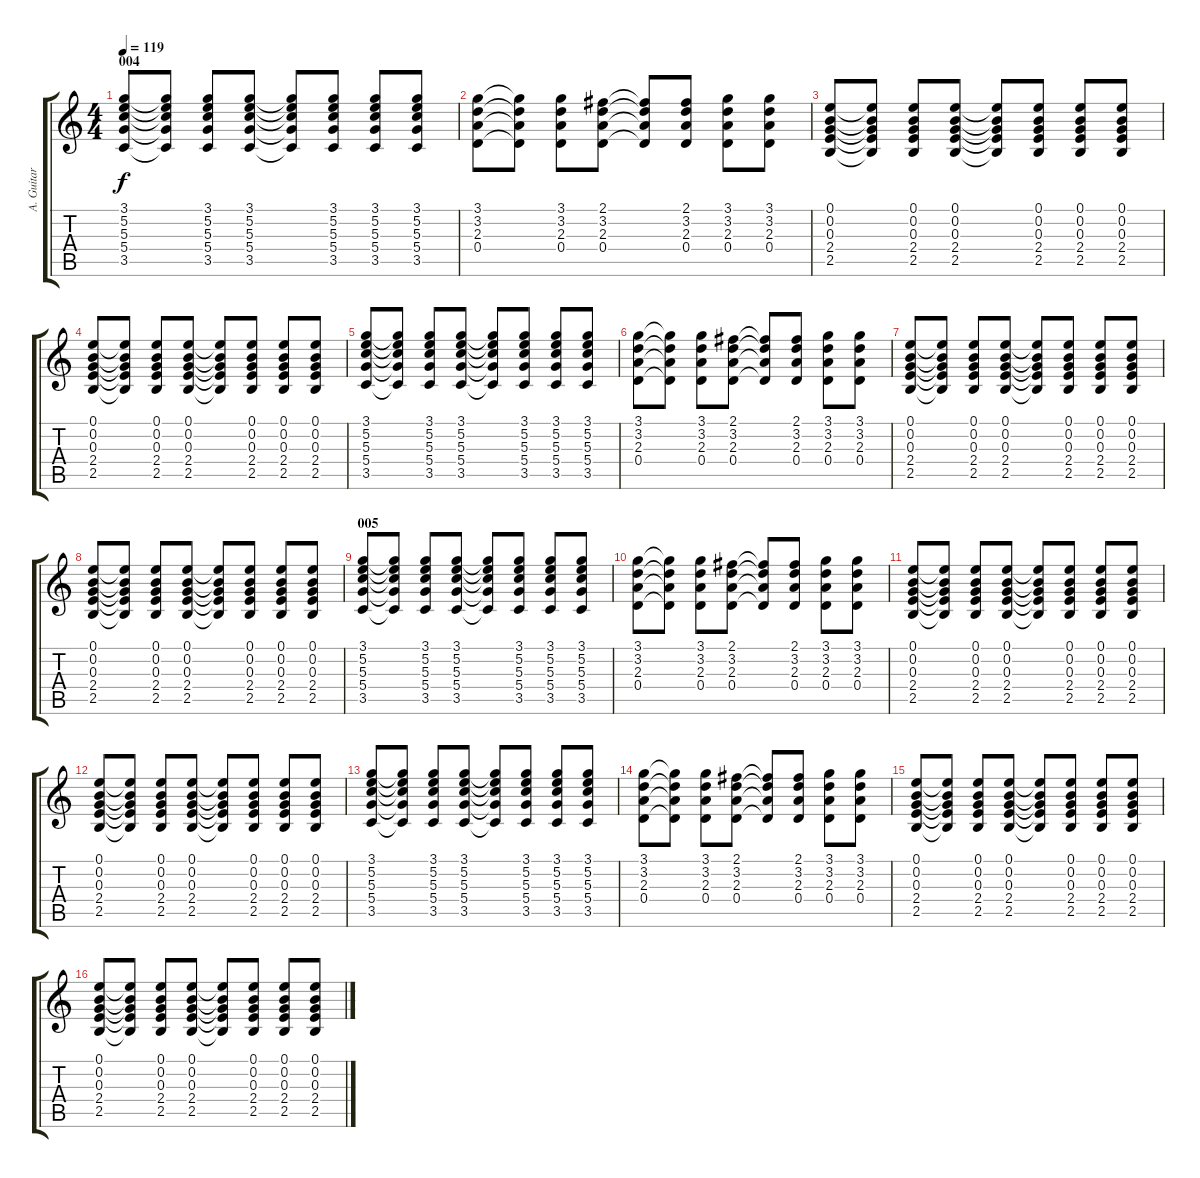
\track ("A. Guitar" "A. Guitar") {instrument acousticguitarsteel}
\staff {score tabs}
\tuning (E4 B3 G3 D3 A2 E2) {hide}
\ts (4 4)
\section ("" "004")
\tempo 119
\clef g2
\ks c
(3.1 5.2 5.3 5.4 3.5).8{dy f} (3.1{t} 5.2{t} 5.3{t} 5.4{t} 3.5{t}).8 (3.1 5.2 5.3 5.4 3.5).8 (3.1 5.2 5.3 5.4 3.5).8 (3.1{t} 5.2{t} 5.3{t} 5.4{t} 3.5{t}).8 (3.1 5.2 5.3 5.4 3.5).8 (3.1 5.2 5.3 5.4 3.5).8 (3.1 5.2 5.3 5.4 3.5).8 |
(3.1 3.2 2.3 0.4).8 (3.1{t} 3.2{t} 2.3{t} 0.4{t}).8 (3.1 3.2 2.3 0.4).8 (2.1 3.2 2.3 0.4).8 (2.1{t} 3.2{t} 2.3{t} 0.4{t}).8 (2.1 3.2 2.3 0.4).8 (3.1 3.2 2.3 0.4).8 (3.1 3.2 2.3 0.4).8 |
(0.1 0.2 0.3 2.4 2.5).8 (0.1{t} 0.2{t} 0.3{t} 2.4{t} 2.5{t}).8 (0.1 0.2 0.3 2.4 2.5).8 (0.1 0.2 0.3 2.4 2.5).8 (0.1{t} 0.2{t} 0.3{t} 2.4{t} 2.5{t}).8 (0.1 0.2 0.3 2.4 2.5).8 (0.1 0.2 0.3 2.4 2.5).8 (0.1 0.2 0.3 2.4 2.5).8 |
(0.1 0.2 0.3 2.4 2.5).8 (0.1{t} 0.2{t} 0.3{t} 2.4{t} 2.5{t}).8 (0.1 0.2 0.3 2.4 2.5).8 (0.1 0.2 0.3 2.4 2.5).8 (0.1{t} 0.2{t} 0.3{t} 2.4{t} 2.5{t}).8 (0.1 0.2 0.3 2.4 2.5).8 (0.1 0.2 0.3 2.4 2.5).8 (0.1 0.2 0.3 2.4 2.5).8 |
(3.1 5.2 5.3 5.4 3.5).8 (3.1{t} 5.2{t} 5.3{t} 5.4{t} 3.5{t}).8 (3.1 5.2 5.3 5.4 3.5).8 (3.1 5.2 5.3 5.4 3.5).8 (3.1{t} 5.2{t} 5.3{t} 5.4{t} 3.5{t}).8 (3.1 5.2 5.3 5.4 3.5).8 (3.1 5.2 5.3 5.4 3.5).8 (3.1 5.2 5.3 5.4 3.5).8 |
(3.1 3.2 2.3 0.4).8 (3.1{t} 3.2{t} 2.3{t} 0.4{t}).8 (3.1 3.2 2.3 0.4).8 (2.1 3.2 2.3 0.4).8 (2.1{t} 3.2{t} 2.3{t} 0.4{t}).8 (2.1 3.2 2.3 0.4).8 (3.1 3.2 2.3 0.4).8 (3.1 3.2 2.3 0.4).8 |
(0.1 0.2 0.3 2.4 2.5).8 (0.1{t} 0.2{t} 0.3{t} 2.4{t} 2.5{t}).8 (0.1 0.2 0.3 2.4 2.5).8 (0.1 0.2 0.3 2.4 2.5).8 (0.1{t} 0.2{t} 0.3{t} 2.4{t} 2.5{t}).8 (0.1 0.2 0.3 2.4 2.5).8 (0.1 0.2 0.3 2.4 2.5).8 (0.1 0.2 0.3 2.4 2.5).8 |
(0.1 0.2 0.3 2.4 2.5).8 (0.1{t} 0.2{t} 0.3{t} 2.4{t} 2.5{t}).8 (0.1 0.2 0.3 2.4 2.5).8 (0.1 0.2 0.3 2.4 2.5).8 (0.1{t} 0.2{t} 0.3{t} 2.4{t} 2.5{t}).8 (0.1 0.2 0.3 2.4 2.5).8 (0.1 0.2 0.3 2.4 2.5).8 (0.1 0.2 0.3 2.4 2.5).8 |
\section ("" "005")
(3.1 5.2 5.3 5.4 3.5).8 (3.1{t} 5.2{t} 5.3{t} 5.4{t} 3.5{t}).8 (3.1 5.2 5.3 5.4 3.5).8 (3.1 5.2 5.3 5.4 3.5).8 (3.1{t} 5.2{t} 5.3{t} 5.4{t} 3.5{t}).8 (3.1 5.2 5.3 5.4 3.5).8 (3.1 5.2 5.3 5.4 3.5).8 (3.1 5.2 5.3 5.4 3.5).8 |
(3.1 3.2 2.3 0.4).8 (3.1{t} 3.2{t} 2.3{t} 0.4{t}).8 (3.1 3.2 2.3 0.4).8 (2.1 3.2 2.3 0.4).8 (2.1{t} 3.2{t} 2.3{t} 0.4{t}).8 (2.1 3.2 2.3 0.4).8 (3.1 3.2 2.3 0.4).8 (3.1 3.2 2.3 0.4).8 |
(0.1 0.2 0.3 2.4 2.5).8 (0.1{t} 0.2{t} 0.3{t} 2.4{t} 2.5{t}).8 (0.1 0.2 0.3 2.4 2.5).8 (0.1 0.2 0.3 2.4 2.5).8 (0.1{t} 0.2{t} 0.3{t} 2.4{t} 2.5{t}).8 (0.1 0.2 0.3 2.4 2.5).8 (0.1 0.2 0.3 2.4 2.5).8 (0.1 0.2 0.3 2.4 2.5).8 |
(0.1 0.2 0.3 2.4 2.5).8 (0.1{t} 0.2{t} 0.3{t} 2.4{t} 2.5{t}).8 (0.1 0.2 0.3 2.4 2.5).8 (0.1 0.2 0.3 2.4 2.5).8 (0.1{t} 0.2{t} 0.3{t} 2.4{t} 2.5{t}).8 (0.1 0.2 0.3 2.4 2.5).8 (0.1 0.2 0.3 2.4 2.5).8 (0.1 0.2 0.3 2.4 2.5).8 |
(3.1 5.2 5.3 5.4 3.5).8 (3.1{t} 5.2{t} 5.3{t} 5.4{t} 3.5{t}).8 (3.1 5.2 5.3 5.4 3.5).8 (3.1 5.2 5.3 5.4 3.5).8 (3.1{t} 5.2{t} 5.3{t} 5.4{t} 3.5{t}).8 (3.1 5.2 5.3 5.4 3.5).8 (3.1 5.2 5.3 5.4 3.5).8 (3.1 5.2 5.3 5.4 3.5).8 |
(3.1 3.2 2.3 0.4).8 (3.1{t} 3.2{t} 2.3{t} 0.4{t}).8 (3.1 3.2 2.3 0.4).8 (2.1 3.2 2.3 0.4).8 (2.1{t} 3.2{t} 2.3{t} 0.4{t}).8 (2.1 3.2 2.3 0.4).8 (3.1 3.2 2.3 0.4).8 (3.1 3.2 2.3 0.4).8 |
(0.1 0.2 0.3 2.4 2.5).8 (0.1{t} 0.2{t} 0.3{t} 2.4{t} 2.5{t}).8 (0.1 0.2 0.3 2.4 2.5).8 (0.1 0.2 0.3 2.4 2.5).8 (0.1{t} 0.2{t} 0.3{t} 2.4{t} 2.5{t}).8 (0.1 0.2 0.3 2.4 2.5).8 (0.1 0.2 0.3 2.4 2.5).8 (0.1 0.2 0.3 2.4 2.5).8 |
(0.1 0.2 0.3 2.4 2.5).8 (0.1{t} 0.2{t} 0.3{t} 2.4{t} 2.5{t}).8 (0.1 0.2 0.3 2.4 2.5).8 (0.1 0.2 0.3 2.4 2.5).8 (0.1{t} 0.2{t} 0.3{t} 2.4{t} 2.5{t}).8 (0.1 0.2 0.3 2.4 2.5).8 (0.1 0.2 0.3 2.4 2.5).8 (0.1 0.2 0.3 2.4 2.5).8
